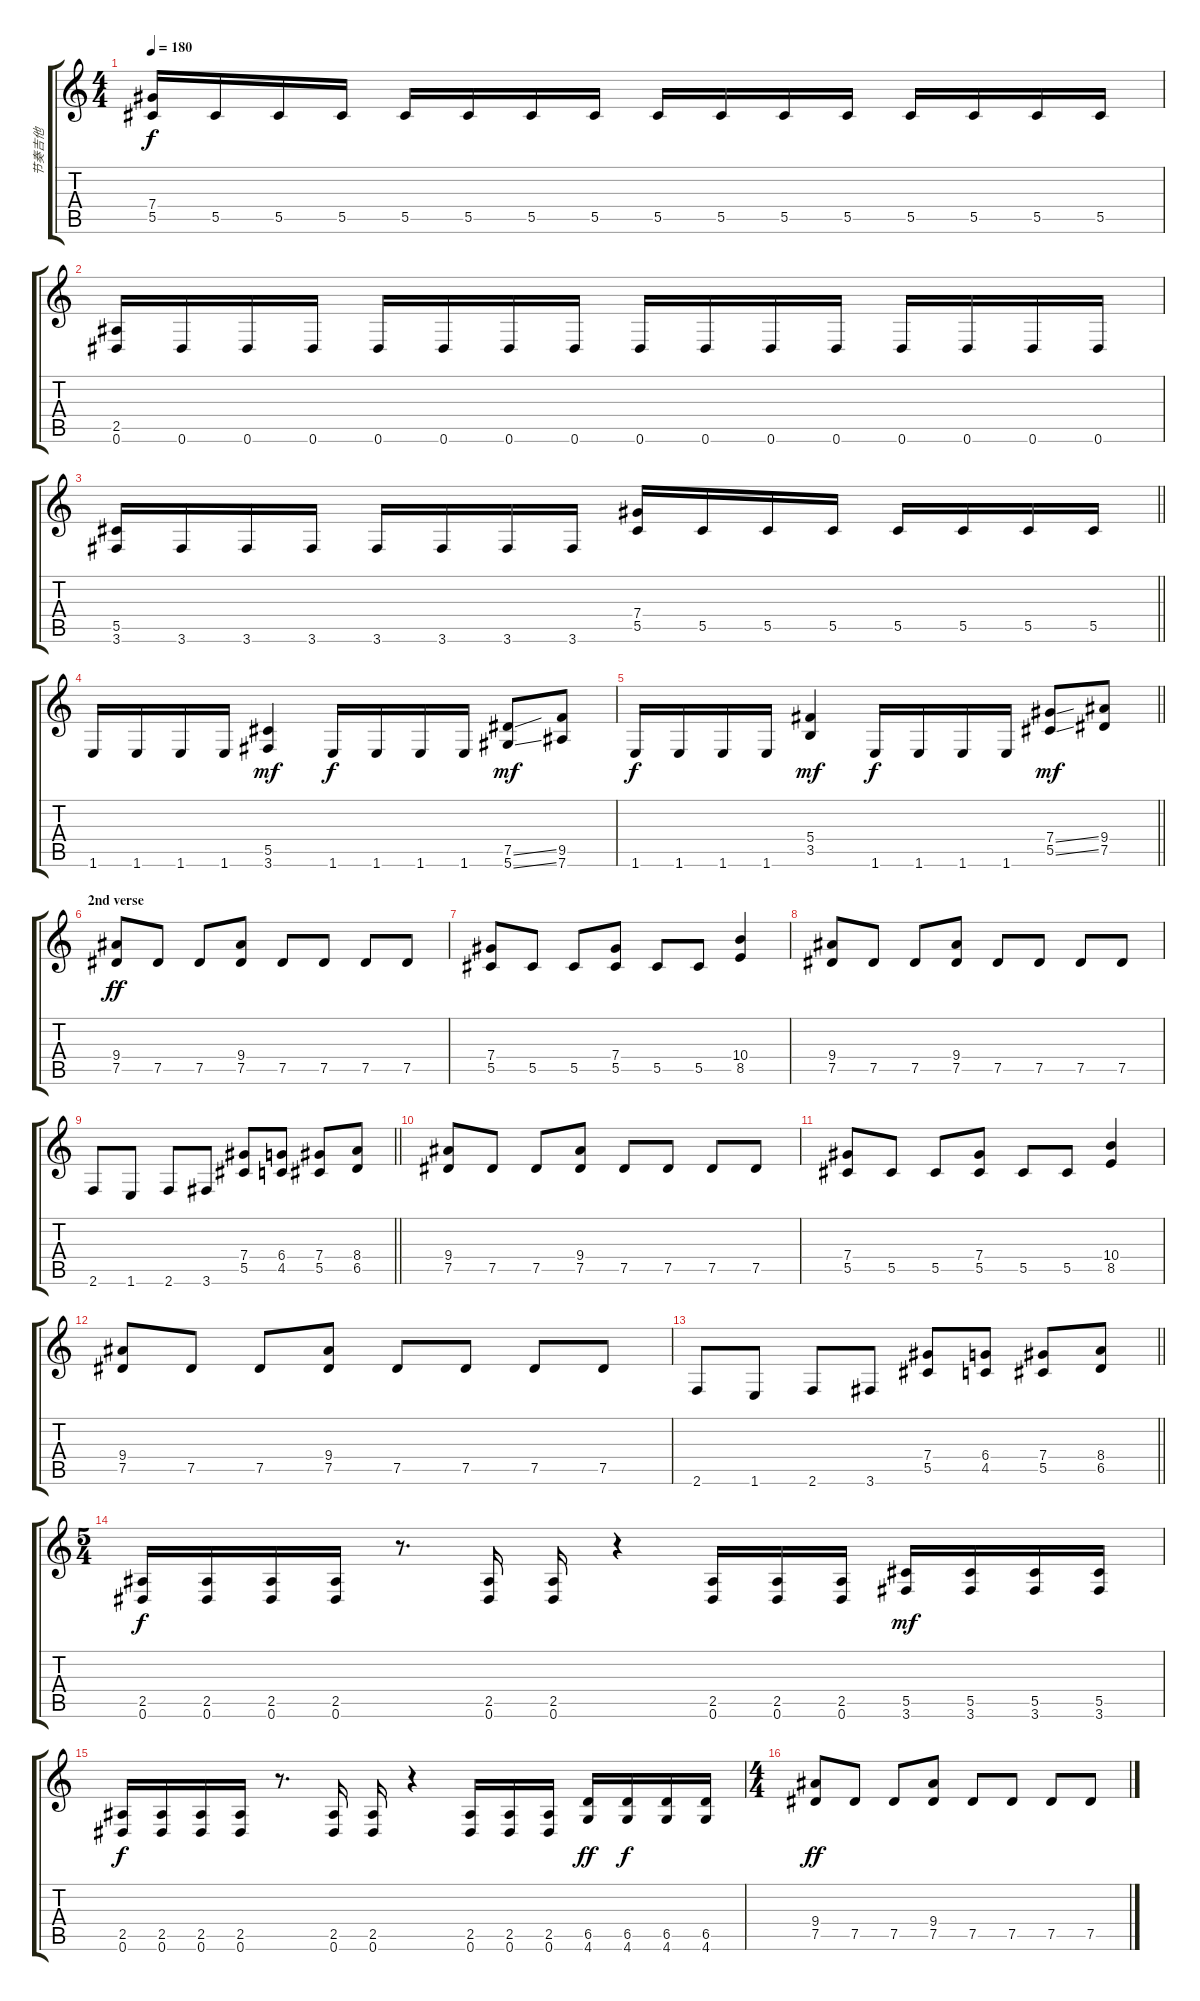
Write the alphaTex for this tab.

\track ("节奏吉他" "节奏吉他") {instrument distortionguitar}
\staff {score tabs}
\tuning (Eb4 Bb3 Gb3 Db3 Ab2 Eb2) {hide}
\ts (4 4)
\tempo 180
\clef g2
\ks c
(7.4 5.5).16{dy f} 5.5.16 5.5.16 5.5.16 5.5.16 5.5.16 5.5.16 5.5.16 5.5.16 5.5.16 5.5.16 5.5.16 5.5.16 5.5.16 5.5.16 5.5.16 |
(2.5 0.6).16 0.6.16 0.6.16 0.6.16 0.6.16 0.6.16 0.6.16 0.6.16 0.6.16 0.6.16 0.6.16 0.6.16 0.6.16 0.6.16 0.6.16 0.6.16 |
\barLineRight lightlight
(5.5 3.6).16 3.6.16 3.6.16 3.6.16 3.6.16 3.6.16 3.6.16 3.6.16 (7.4 5.5).16 5.5.16 5.5.16 5.5.16 5.5.16 5.5.16 5.5.16 5.5.16 |
1.6.16 1.6.16 1.6.16 1.6.16 (5.5 3.6).4{dy mf} 1.6.16{dy f} 1.6.16 1.6.16 1.6.16 (7.5{ss} 5.6{ss}).8{dy mf} (9.5 7.6).8 |
\barLineRight lightlight
1.6.16{dy f} 1.6.16 1.6.16 1.6.16 (5.4 3.5).4{dy mf} 1.6.16{dy f} 1.6.16 1.6.16 1.6.16 (7.4{ss} 5.5{ss}).8{dy mf} (9.4 7.5).8 |
\section ("" "2nd verse")
(9.4 7.5).8{dy ff} 7.5.8 7.5.8 (9.4 7.5).8 7.5.8 7.5.8 7.5.8 7.5.8 |
(7.4 5.5).8 5.5.8 5.5.8 (7.4 5.5).8 5.5.8 5.5.8 (10.4 8.5).4 |
(9.4 7.5).8 7.5.8 7.5.8 (9.4 7.5).8 7.5.8 7.5.8 7.5.8 7.5.8 |
\barLineRight lightlight
2.6.8 1.6.8 2.6.8 3.6.8 (7.4 5.5).8 (6.4 4.5).8 (7.4 5.5).8 (8.4 6.5).8 |
(9.4 7.5).8 7.5.8 7.5.8 (9.4 7.5).8 7.5.8 7.5.8 7.5.8 7.5.8 |
(7.4 5.5).8 5.5.8 5.5.8 (7.4 5.5).8 5.5.8 5.5.8 (10.4 8.5).4 |
(9.4 7.5).8 7.5.8 7.5.8 (9.4 7.5).8 7.5.8 7.5.8 7.5.8 7.5.8 |
\barLineRight lightlight
2.6.8 1.6.8 2.6.8 3.6.8 (7.4 5.5).8 (6.4 4.5).8 (7.4 5.5).8 (8.4 6.5).8 |
\ts (5 4)
(2.5 0.6).16{dy f} (2.5 0.6).16 (2.5 0.6).16 (2.5 0.6).16 r.8{d} (2.5 0.6).16 (2.5 0.6).16 r.4 (2.5 0.6).16 (2.5 0.6).16 (2.5 0.6).16 (5.5 3.6).16{dy mf} (5.5 3.6).16 (5.5 3.6).16 (5.5 3.6).16 |
(2.5 0.6).16{dy f} (2.5 0.6).16 (2.5 0.6).16 (2.5 0.6).16 r.8{d} (2.5 0.6).16 (2.5 0.6).16 r.4 (2.5 0.6).16 (2.5 0.6).16 (2.5 0.6).16 (6.5 4.6).16{dy ff} (6.5 4.6).16{dy f} (6.5 4.6).16 (6.5 4.6).16 |
\ts (4 4)
(9.4 7.5).8{dy ff} 7.5.8 7.5.8 (9.4 7.5).8 7.5.8 7.5.8 7.5.8 7.5.8
